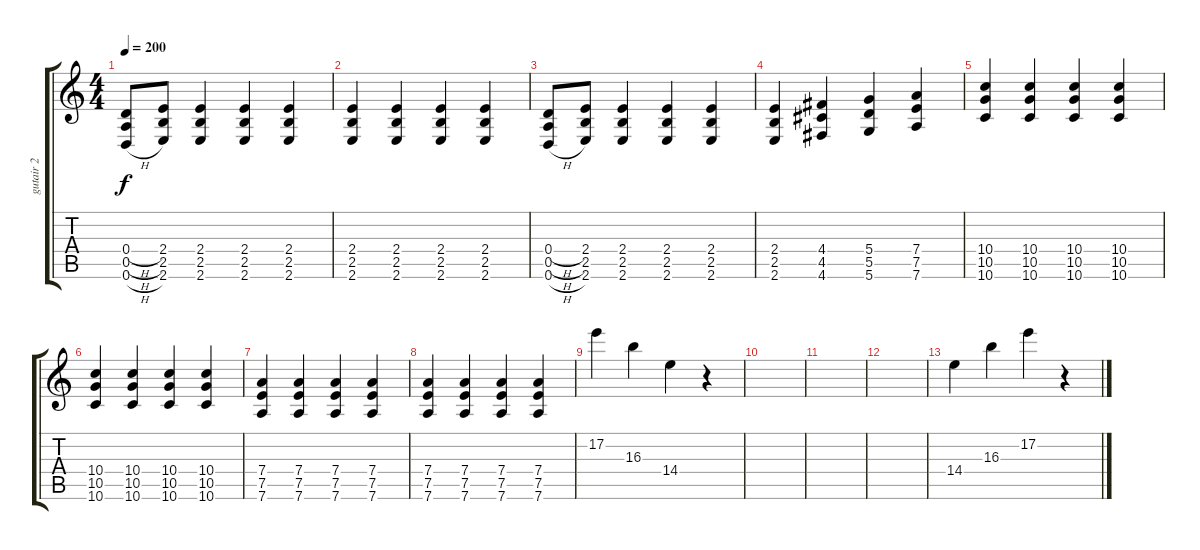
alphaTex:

\track ("gutair 2" "gutair 2") {instrument distortionguitar}
\staff {score tabs}
\tuning (E4 B3 G3 D3 A2 D2) {hide}
\ts (4 4)
\tempo 200
\clef g2
\ks c
(0.4{h} 0.5{h} 0.6{h}).8{dy f} (2.4 2.5 2.6).8 (2.4 2.5 2.6).4 (2.4 2.5 2.6).4 (2.4 2.5 2.6).4 |
(2.4 2.5 2.6).4 (2.4 2.5 2.6).4 (2.4 2.5 2.6).4 (2.4 2.5 2.6).4 |
(0.4{h} 0.5{h} 0.6{h}).8 (2.4 2.5 2.6).8 (2.4 2.5 2.6).4 (2.4 2.5 2.6).4 (2.4 2.5 2.6).4 |
(2.4 2.5 2.6).4 (4.4 4.5 4.6).4 (5.4 5.5 5.6).4 (7.4 7.5 7.6).4 |
(10.4 10.5 10.6).4 (10.4 10.5 10.6).4 (10.4 10.5 10.6).4 (10.4 10.5 10.6).4 |
(10.4 10.5 10.6).4 (10.4 10.5 10.6).4 (10.4 10.5 10.6).4 (10.4 10.5 10.6).4 |
(7.4 7.5 7.6).4 (7.4 7.5 7.6).4 (7.4 7.5 7.6).4 (7.4 7.5 7.6).4 |
(7.4 7.5 7.6).4 (7.4 7.5 7.6).4 (7.4 7.5 7.6).4 (7.4 7.5 7.6).4 |
17.2.4 16.3.4 14.4.4 r.4 |
|
|
|
14.4.4 16.3.4 17.2.4 r.4
